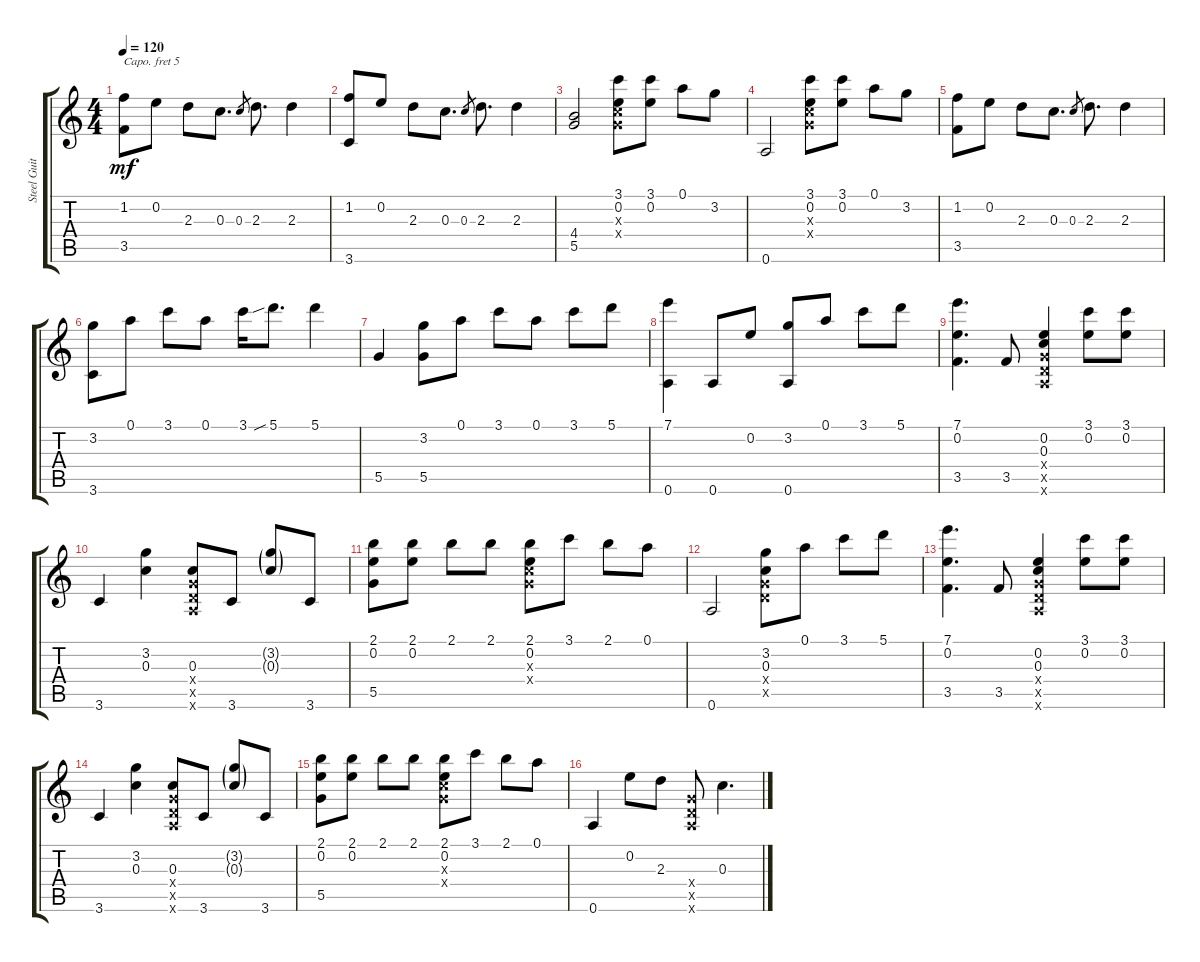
\track ("Steel Guitar" "Steel Guit") {instrument acousticguitarsteel}
\staff {score tabs}
\capo 5
\tuning (E4 B3 G3 D3 A2 E2) {hide}
\ts (4 4)
\tempo 120
\clef g2
\ks c
(1.2 3.5).8{dy mf} 0.2.8 2.3.8 0.3.8{d} 0.3.8{gr} 2.3.8{d} 2.3.4 |
(1.2 3.6).8 0.2.8 2.3.8 0.3.8{d} 0.3.8{gr} 2.3.8{d} 2.3.4 |
(4.4 5.5).2 (3.1 0.2 0.3{x} 0.4{x}).8 (3.1 0.2).8 0.1.8 3.2.8 |
0.6.2 (3.1 0.2 0.3{x} 0.4{x}).8 (3.1 0.2).8 0.1.8 3.2.8 |
(1.2 3.5).8 0.2.8 2.3.8 0.3.8{d} 0.3.8{gr} 2.3.8{d} 2.3.4 |
(3.2 3.6).8 0.1.8 3.1.8 0.1.8 3.1.16 5.1{sib}.8{d} 5.1.4 |
5.5.4 (3.2 5.5).8 0.1.8 3.1.8 0.1.8 3.1.8 5.1.8 |
(7.1 0.6).4 0.6.8 0.2.8 (3.2 0.6).8 0.1.8 3.1.8 5.1.8 |
(7.1 0.2 3.5).4{d} 3.5.8 (0.2 0.3 0.4{x} 0.5{x} 0.6{x}).4 (3.1 0.2).8 (3.1 0.2).8 |
3.6.4 (3.2 0.3).4 (0.3 0.4{x} 0.5{x} 0.6{x}).8 3.6.8 (3.2{g} 0.3{g}).8 3.6.8 |
(2.1 0.2 5.5).8 (2.1 0.2).8 2.1.8 2.1.8 (2.1 0.2 0.3{x} 0.4{x}).8 3.1.8 2.1.8 0.1.8 |
0.6.2 (3.2 0.3 0.4{x} 0.5{x}).8 0.1.8 3.1.8 5.1.8 |
(7.1 0.2 3.5).4{d} 3.5.8 (0.2 0.3 0.4{x} 0.5{x} 0.6{x}).4 (3.1 0.2).8 (3.1 0.2).8 |
3.6.4 (3.2 0.3).4 (0.3 0.4{x} 0.5{x} 0.6{x}).8 3.6.8 (3.2{g} 0.3{g}).8 3.6.8 |
(2.1 0.2 5.5).8 (2.1 0.2).8 2.1.8 2.1.8 (2.1 0.2 0.3{x} 0.4{x}).8 3.1.8 2.1.8 0.1.8 |
0.6.4 0.2.8 2.3.8 (0.4{x} 0.5{x} 0.6{x}).8 0.3.4{d}
